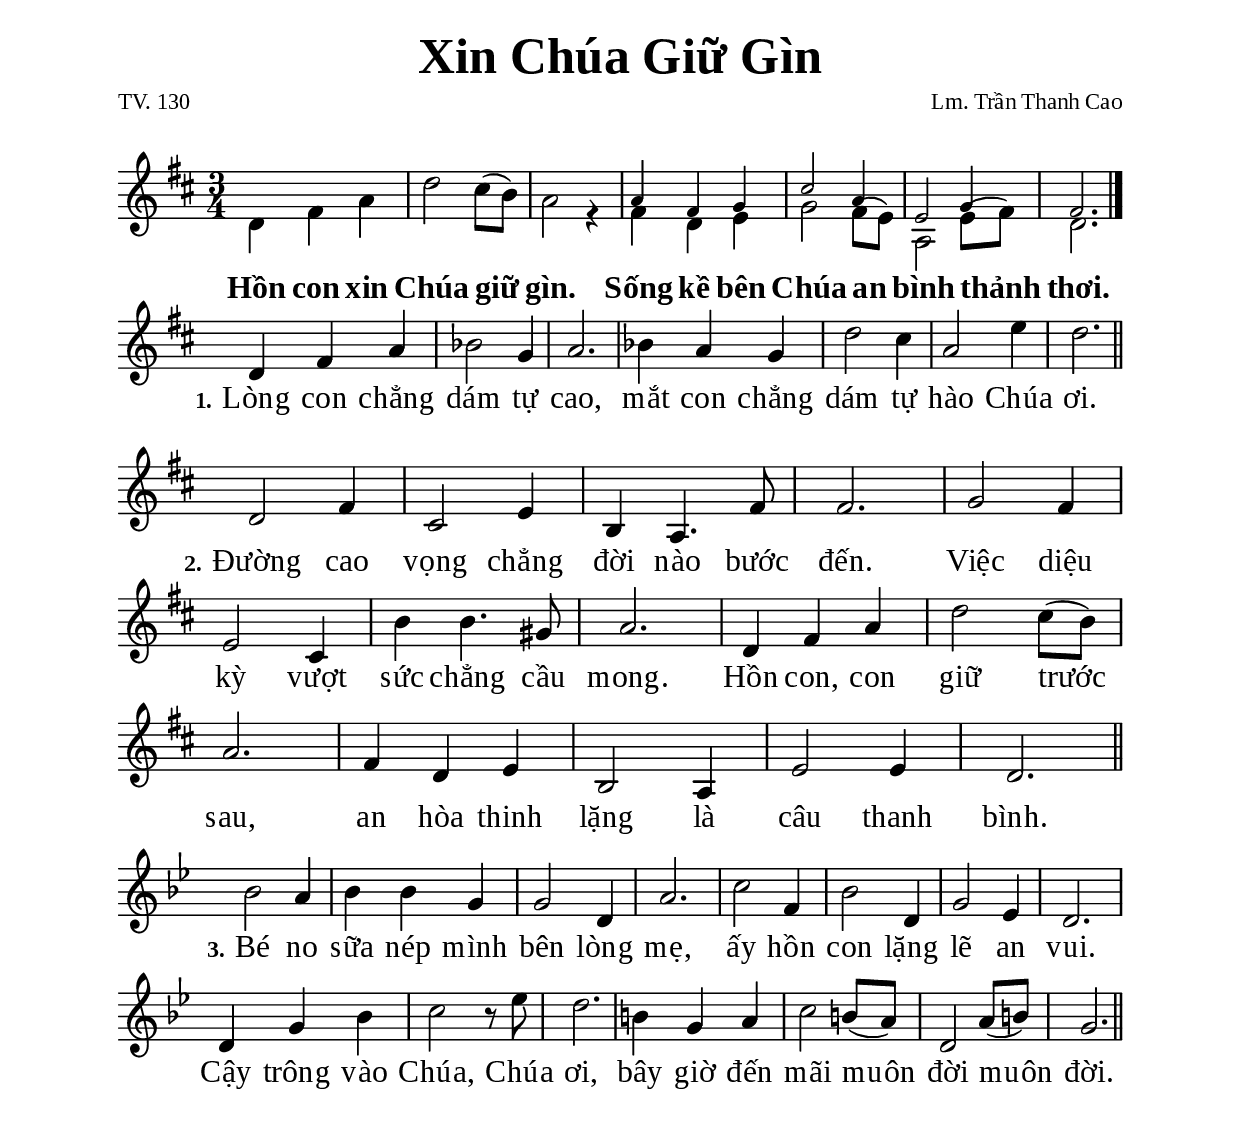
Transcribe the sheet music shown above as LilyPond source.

% Cài đặt chung
\version "2.20.0"
\include "english.ly"

\header {
  title = \markup { \fontsize #3 "Xin Chúa Giữ Gìn" }
  poet = "TV. 130"
  composer = "Lm. Trần Thanh Cao"
  arranger = " "
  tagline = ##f
}

\paper {
  #(set-paper-size "a4")
  top-margin = 10\mm
  bottom-margin = 10\mm
  left-margin = 20\mm
  right-margin = 20\mm
  indent = #0
  #(define fonts
    (make-pango-font-tree
      "Liberation Serif"
      "Liberation Serif"
      "Liberation Serif"
      (/ 20 20)))
  page-count = #1
}

% Nhạc điệp khúc
nhacDiepKhucSop = \relative c' {
  d4 fs a |
  d2 cs8 ^(b) |
  a2 r4 |
  fs4 d e |
  g2 fs8 ^(e) |
  a,2 e'8 ^(fs) |
  d2. \bar "|."
}

nhacDiepKhucBas = \relative c'' {
  \skip 2.
  \skip 2.
  \skip 2.
  a4 fs g |
  cs2 a4 |
  e2 g4 |
  fs2.
}

% Nhạc phiên khúc
nhacPhienKhucMot = \relative c' {
  d4 fs a |
  bf2 g4 |
  a2. |
  bf4 a g |
  d'2 cs4 |
  a2 e'4 |
  d2. \bar "||"
}

nhacPhienKhucHai = \relative c' {
  d2 fs4 |
  cs2 e4 |
  b a4. fs'8 |
  fs2. |
  g2 fs4 |
  e2 cs4 |
  b' b4. gs8 |
  a2. |
  d,4 fs a |
  d2 cs8 (b) |
  a2. |
  fs4 d e |
  b2 a4 |
  e'2 e4 |
  d2. \bar "||"
}

nhacPhienKhucBa = \relative c'' {
  bf2 a4 |
  bf4 bf g |
  g2 d4 |
  a'2. |
  c2 f,4 |
  bf2 d,4 |
  g2 ef4 |
  d2. |
  d4 g bf |
  c2 r8 ef |
  d2. |
  b!4 g a |
  c2 b!8 (a) |
  d,2 a'8 (b!) |
  g2. \bar "||"
}

% Lời điệp khúc
loiDiepKhuc = \lyricmode {
  Hồn con xin Chúa giữ gìn.
  Sống kề bên Chúa an bình thảnh thơi.
}

% Lời phiên khúc
loiPhienKhucMot = \lyricmode {
  \set stanza = #"1."
  Lòng con chẳng dám tự cao,
  mắt con chẳng dám tự hào Chúa ơi.
}

loiPhienKhucHai = \lyricmode {
  \set stanza = #"2."
  Đường cao vọng chẳng đời nào bước đến.
  Việc diệu kỳ vượt sức chẳng cầu mong.
  Hồn con, con giữ trước sau,
  an hòa thinh lặng là câu thanh bình.
}

loiPhienKhucBa = \lyricmode {
  \set stanza = #"3."
  Bé no sữa nép mình bên lòng mẹ,
  ấy hồn con lặng lẽ an vui.
  Cậy trông vào Chúa, Chúa ơi,
  bây giờ đến mãi muôn đời muôn đời.
}


% Dàn trang
\score {
  \new ChoirStaff <<
    \new Staff = diepKhuc \with {
        \consists "Merge_rests_engraver"
        \magnifyStaff #(magstep +1)
      }
      <<
      \new Voice = beSop {
        \voiceTwo \key d \major \time 3/4 \nhacDiepKhucSop
      }
      \new Voice = beBas {
        \override NoteHead.font-size = #-2
        \voiceOne \key d \major \time 3/4 \nhacDiepKhucBas
      }
    >>
    \new Lyrics \lyricsto beSop \loiDiepKhuc
  >>
  \layout {
    \override Lyrics.LyricText.font-series = #'bold
    \override Lyrics.LyricText.font-size = #+3
    \override Lyrics.LyricSpace.minimum-distance = #0.5
    \override Score.BarNumber.break-visibility = ##(#f #f #f)
    \override Score.SpacingSpanner.uniform-stretching = ##t
  }
}

\score {
  \new ChoirStaff <<
    \new Staff = phienKhuc \with {
        \magnifyStaff #(magstep +1)
      }
      <<
      \new Voice = beSop {
        \key d \major \time 3/4 \nhacPhienKhucMot
      }
    >>
    \new Lyrics \lyricsto beSop \loiPhienKhucMot
  >>
  \layout {
    \override Staff.TimeSignature.transparent = ##t
    \override Lyrics.LyricText.font-size = #+3
    \override Lyrics.LyricSpace.minimum-distance = #1.0
    \override Score.BarNumber.break-visibility = ##(#f #f #f)
    \override Score.SpacingSpanner.uniform-stretching = ##t
  }
}

\score {
  \new ChoirStaff <<
    \new Staff = phienKhuc \with {
        \magnifyStaff #(magstep +1)
      }
      <<
      \new Voice = beSop {
        \key d \major \time 3/4 \nhacPhienKhucHai
      }
    >>
    \new Lyrics \lyricsto beSop \loiPhienKhucHai
  >>
  \layout {
    \override Staff.TimeSignature.transparent = ##t
    \override Lyrics.LyricText.font-size = #+3
    \override Lyrics.LyricSpace.minimum-distance = #0.5
    \override Score.BarNumber.break-visibility = ##(#f #f #f)
    \override Score.SpacingSpanner.uniform-stretching = ##t
  }
}

\score {
  \new ChoirStaff <<
    \new Staff = phienKhuc \with {
        \magnifyStaff #(magstep +1)
      }
      <<
      \new Voice = beSop {
        \key bf \major \time 3/4 \nhacPhienKhucBa
      }
    >>
    \new Lyrics \lyricsto beSop \loiPhienKhucBa
  >>
  \layout {
    \override Staff.TimeSignature.transparent = ##t
    \override Lyrics.LyricText.font-size = #+3
    \override Lyrics.LyricSpace.minimum-distance = #1.0
    \override Score.BarNumber.break-visibility = ##(#f #f #f)
    \override Score.SpacingSpanner.uniform-stretching = ##t
  }
}
